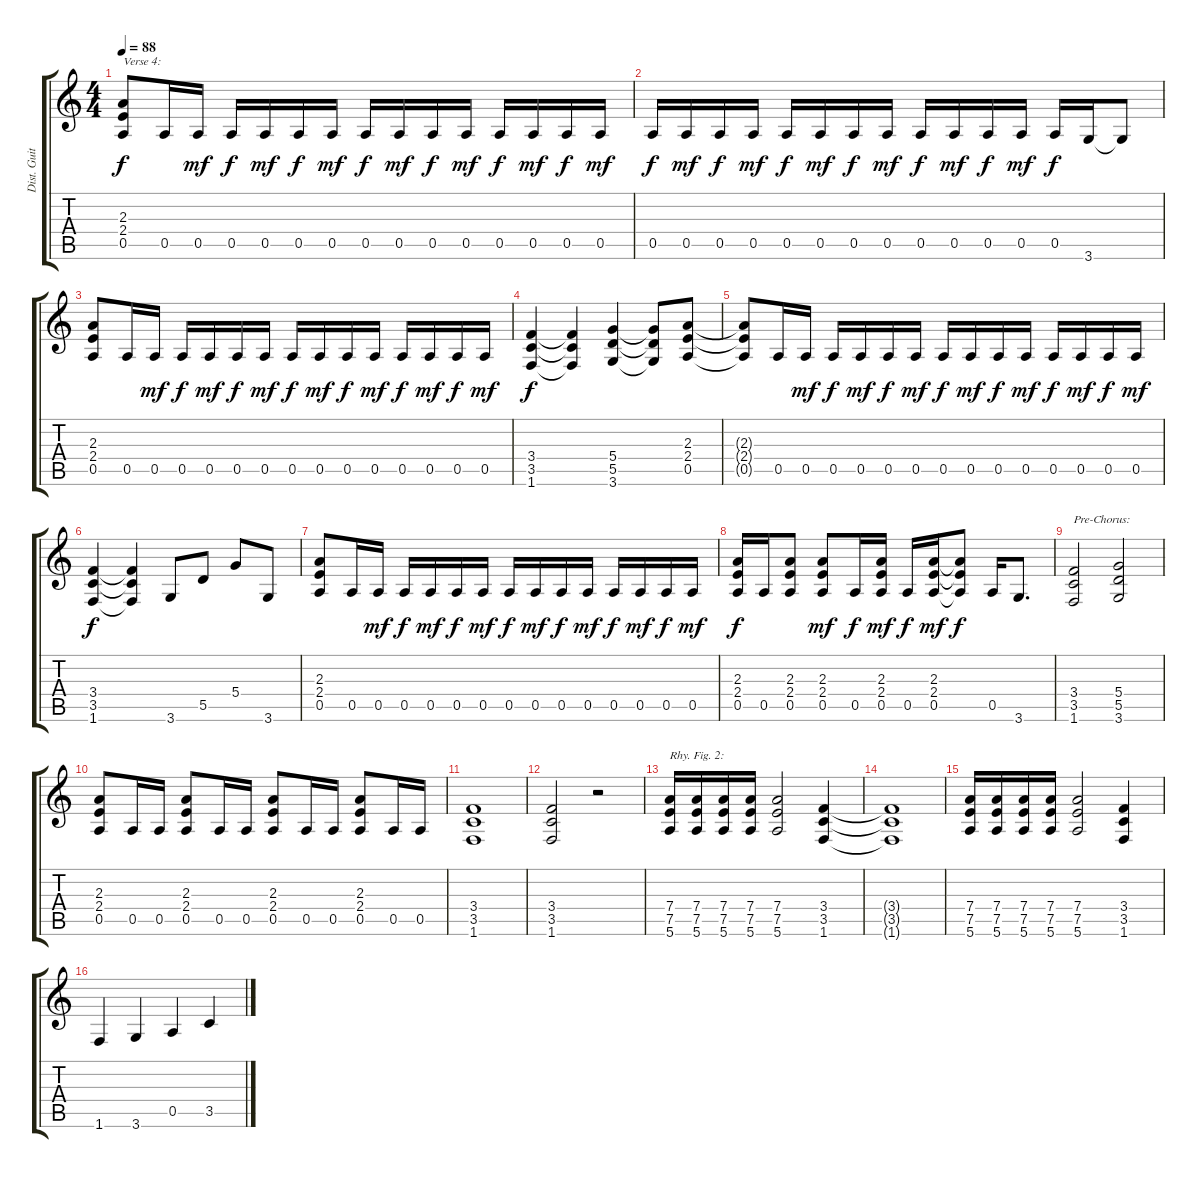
\track ("Dist. Guitar 2" "Dist. Guit") {instrument overdrivenguitar}
\staff {score tabs}
\tuning (E4 B3 G3 D3 A2 E2) {hide}
\ts (4 4)
\tempo 88
\clef g2
\ks c
(2.3 2.4 0.5).8{txt "Verse 4:" dy f} 0.5.16 0.5.16{dy mf} 0.5.16{dy f} 0.5.16{dy mf} 0.5.16{dy f} 0.5.16{dy mf} 0.5.16{dy f} 0.5.16{dy mf} 0.5.16{dy f} 0.5.16{dy mf} 0.5.16{dy f} 0.5.16{dy mf} 0.5.16{dy f} 0.5.16{dy mf} |
0.5.16{dy f} 0.5.16{dy mf} 0.5.16{dy f} 0.5.16{dy mf} 0.5.16{dy f} 0.5.16{dy mf} 0.5.16{dy f} 0.5.16{dy mf} 0.5.16{dy f} 0.5.16{dy mf} 0.5.16{dy f} 0.5.16{dy mf} 0.5.16{dy f} 3.6.16 3.6{t}.8 |
(2.3 2.4 0.5).8 0.5.16 0.5.16{dy mf} 0.5.16{dy f} 0.5.16{dy mf} 0.5.16{dy f} 0.5.16{dy mf} 0.5.16{dy f} 0.5.16{dy mf} 0.5.16{dy f} 0.5.16{dy mf} 0.5.16{dy f} 0.5.16{dy mf} 0.5.16{dy f} 0.5.16{dy mf} |
(3.4 3.5 1.6).4{dy f} (3.4{t} 3.5{t} 1.6{t}).4 (5.4 5.5 3.6).4 (5.4{t} 5.5{t} 3.6{t}).8 (2.3 2.4 0.5).8 |
(2.3{t} 2.4{t} 0.5{t}).8 0.5.16 0.5.16{dy mf} 0.5.16{dy f} 0.5.16{dy mf} 0.5.16{dy f} 0.5.16{dy mf} 0.5.16{dy f} 0.5.16{dy mf} 0.5.16{dy f} 0.5.16{dy mf} 0.5.16{dy f} 0.5.16{dy mf} 0.5.16{dy f} 0.5.16{dy mf} |
(3.4 3.5 1.6).4{dy f} (3.4{t} 3.5{t} 1.6{t}).4 3.6.8 5.5.8 5.4.8 3.6.8 |
(2.3 2.4 0.5).8 0.5.16 0.5.16{dy mf} 0.5.16{dy f} 0.5.16{dy mf} 0.5.16{dy f} 0.5.16{dy mf} 0.5.16{dy f} 0.5.16{dy mf} 0.5.16{dy f} 0.5.16{dy mf} 0.5.16{dy f} 0.5.16{dy mf} 0.5.16{dy f} 0.5.16{dy mf} |
(2.3 2.4 0.5).16{dy f} 0.5.16 (2.3 2.4 0.5).8 (2.3 2.4 0.5).8{dy mf} 0.5.16{dy f} (2.3 2.4 0.5).16{dy mf} 0.5.16{dy f} (2.3 2.4 0.5).16{dy mf} (2.3{t} 2.4{t} 0.5{t}).8{dy f} 0.5.16 3.6.8{d} |
(3.4 3.5 1.6).2{txt "Pre-Chorus:"} (5.4 5.5 3.6).2 |
(2.3 2.4 0.5).8 0.5.16 0.5.16 (2.3 2.4 0.5).8 0.5.16 0.5.16 (2.3 2.4 0.5).8 0.5.16 0.5.16 (2.3 2.4 0.5).8 0.5.16 0.5.16 |
(3.4 3.5 1.6).1 |
(3.4 3.5 1.6).2 r.2 |
(7.4 7.5 5.6).16{txt "Rhy. Fig. 2:"} (7.4 7.5 5.6).16 (7.4 7.5 5.6).16 (7.4 7.5 5.6).16 (7.4 7.5 5.6).2 (3.4 3.5 1.6).4 |
(3.4{t} 3.5{t} 1.6{t}).1 |
(7.4 7.5 5.6).16 (7.4 7.5 5.6).16 (7.4 7.5 5.6).16 (7.4 7.5 5.6).16 (7.4 7.5 5.6).2 (3.4 3.5 1.6).4 |
1.6.4 3.6.4 0.5.4 3.5.4
